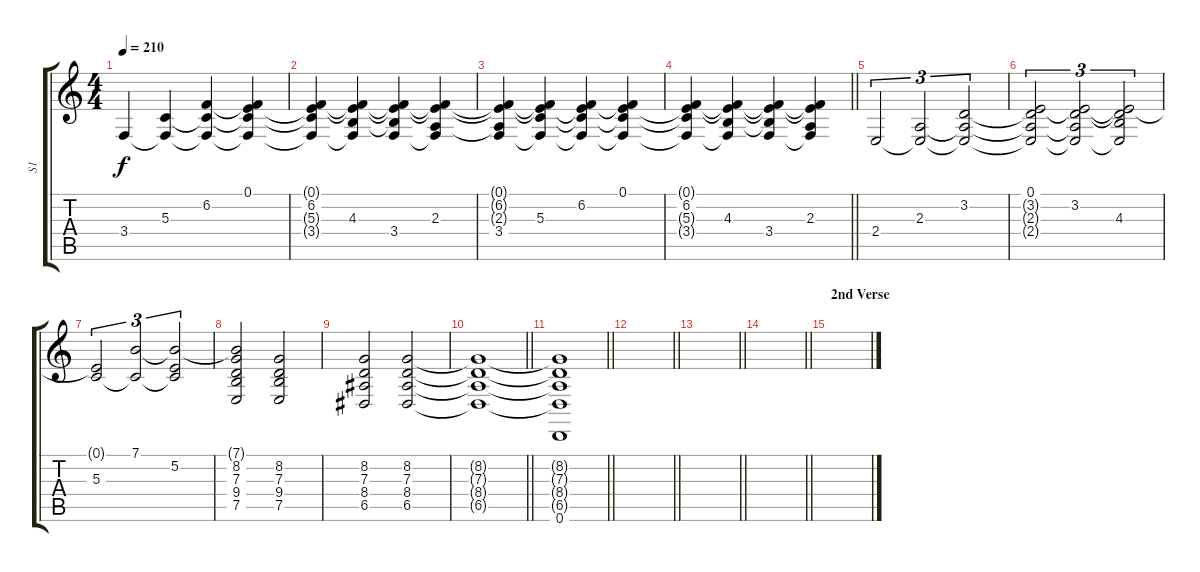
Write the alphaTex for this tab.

\track ("S1" "S1") {instrument pad2warm}
\staff {score tabs}
\tuning (E4 B3 G3 D3 A2 D2) {hide}
\ts (4 4)
\tempo 210
\clef g2
\ks c
3.4.4{dy f} (5.3 3.4{t}).4 (6.2 5.3{t} 3.4{t}).4 (0.1 6.2{t} 5.3{t} 3.4{t}).4 |
(0.1{t} 6.2 5.3{t} 3.4{t}).4 (0.1{t} 6.2{t} 4.3 3.4{t}).4 (0.1{t} 6.2{t} 4.3{t} 3.4).4 (0.1{t} 6.2{t} 2.3 3.4{t}).4 |
(0.1{t} 6.2{t} 2.3{t} 3.4).4 (0.1{t} 6.2{t} 5.3 3.4{t}).4 (0.1{t} 6.2 5.3{t} 3.4{t}).4 (0.1 6.2{t} 5.3{t} 3.4{t}).4 |
\barLineRight lightlight
(0.1{t} 6.2 5.3{t} 3.4{t}).4 (0.1{t} 6.2{t} 4.3 3.4{t}).4 (0.1{t} 6.2{t} 4.3{t} 3.4).4 (0.1{t} 6.2{t} 2.3 3.4{t}).4 |
\section ("" "")
2.4.2{tu (3 2)} (2.3 2.4{t}).2{tu (3 2)} (3.2 2.3{t} 2.4{t}).2{tu (3 2)} |
(0.1 3.2{t} 2.3{t} 2.4{t}).2{tu (3 2)} (0.1{t} 3.2 2.3{t} 2.4{t}).2{tu (3 2)} (0.1{t} 3.2{t} 4.3 2.4{t}).2{tu (3 2)} |
(0.1{t} 5.3).2{tu (3 2)} (7.1 5.3{t}).2{tu (3 2)} (7.1{t} 5.2 5.3{t}).2{tu (3 2)} |
(7.1{t} 8.2 7.3 9.4 7.5).2 (8.2 7.3 9.4 7.5).2 |
(8.2 7.3 8.4 6.5).2 (8.2 7.3 8.4 6.5).2 |
\barLineRight lightlight
(8.2{t} 7.3{t} 8.4{t} 6.5{t}).1 |
\barLineRight lightlight
(8.2{t} 7.3{t} 8.4{t} 6.5{t} 0.6).1 |
\barLineRight lightlight
|
\barLineRight lightlight
|
\barLineRight lightlight
|
\section ("" "2nd Verse")
